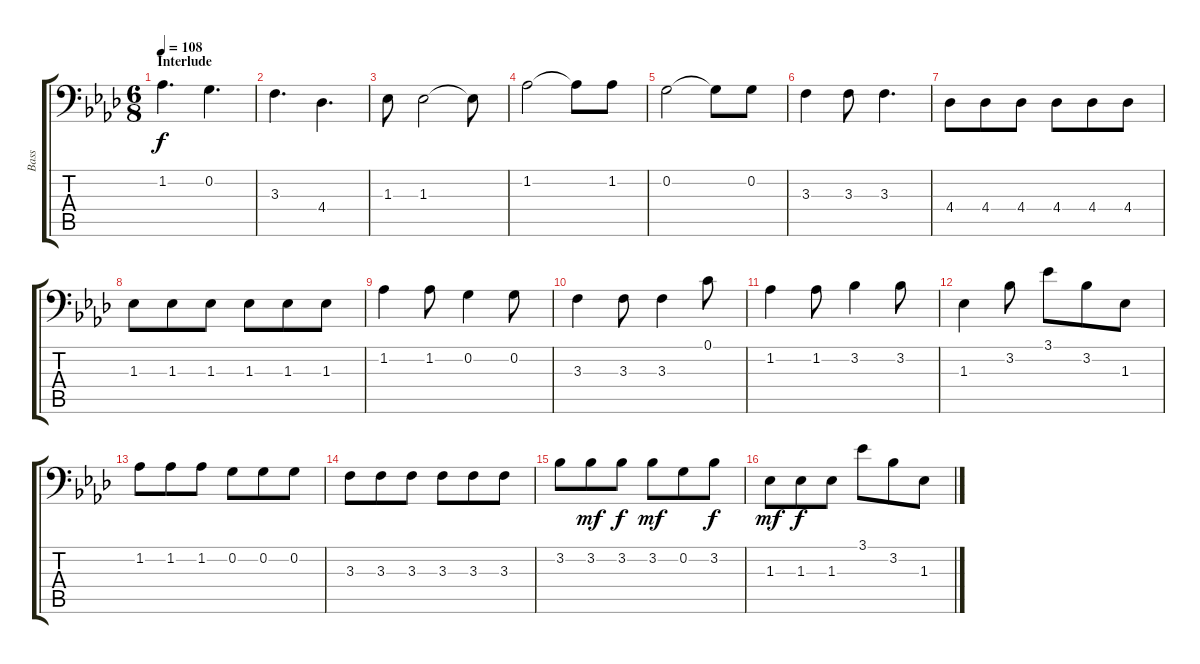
\track ("Bass" "Bass") {instrument electricbassfinger}
\staff {score tabs}
\tuning (C3 G2 D2 A1 E1 B0) {hide}
\ts (6 8)
\section ("" "Interlude")
\tempo 108
\clef f4
\ks ab
1.2.4{d dy f} 0.2.4{d} |
3.3.4{d} 4.4.4{d} |
1.3.8 1.3.2 1.3{t}.8 |
1.2.2 1.2{t}.8 1.2.8 |
0.2.2 0.2{t}.8 0.2.8 |
3.3.4 3.3.8 3.3.4{d} |
4.4.8 4.4.8 4.4.8 4.4.8 4.4.8 4.4.8 |
1.3.8 1.3.8 1.3.8 1.3.8 1.3.8 1.3.8 |
1.2.4 1.2.8 0.2.4 0.2.8 |
3.3.4 3.3.8 3.3.4 0.1.8 |
1.2.4 1.2.8 3.2.4 3.2.8 |
1.3.4 3.2.8 3.1.8 3.2.8 1.3.8 |
1.2.8 1.2.8 1.2.8 0.2.8 0.2.8 0.2.8 |
3.3.8 3.3.8 3.3.8 3.3.8 3.3.8 3.3.8 |
3.2.8 3.2.8{dy mf} 3.2.8{dy f} 3.2.8{dy mf} 0.2.8 3.2.8{dy f} |
1.3.8{dy mf} 1.3.8{dy f} 1.3.8 3.1.8 3.2.8 1.3.8
